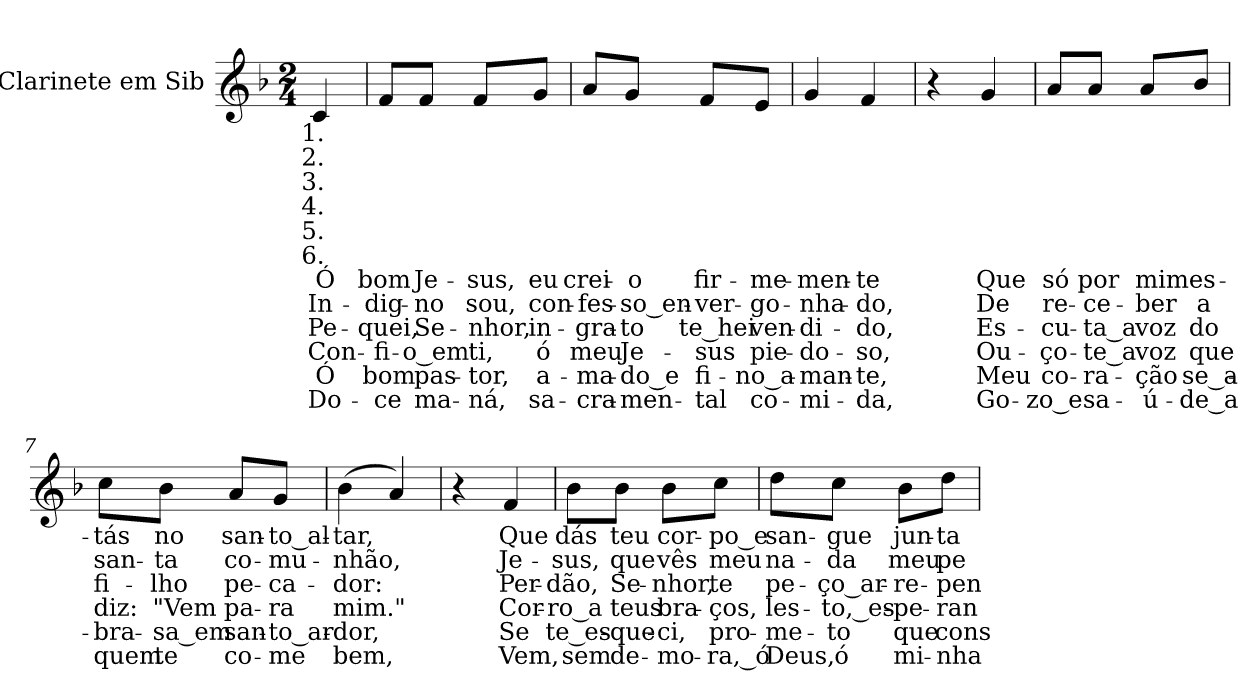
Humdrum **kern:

**kern	**text	**text	**text	**text	**text	**text
*part1	*part1	*part1	*part1	*part1	*part1	*part1
*staff1	*staff1	*staff1	*staff1	*staff1	*staff1	*staff1
*I"Clarinete em Sib	*	*	*	*	*	*
*I'Cl.	*	*	*	*	*	*
!!LO:PB:g=z
*clefG2	*	*	*	*	*	*
*ITrd1c2	*	*	*	*	*	*
*k[b-e-a-]	*	*	*	*	*	*
*E-:	*	*	*	*	*	*
*M2/4	*	*	*	*	*	*
*MM58	*	*	*	*	*	*
=1	=1	=1	=1	=1	=1	=1
!LO:TX:b:cj:t=1.	!	!	!	!	!	!
!LO:TX:b:cj:t=2.	!	!	!	!	!	!
!LO:TX:b:cj:t=3.	!	!	!	!	!	!
!LO:TX:b:cj:t=4.	!	!	!	!	!	!
!LO:TX:b:cj:t=5.	!	!	!	!	!	!
!LO:TX:b:cj:t=6.	!	!	!	!	!	!
!	!LO:LY:b:color=#000000	!LO:LY:b:color=#000000	!LO:LY:b:color=#000000	!LO:LY:b:color=#000000	!LO:LY:b:color=#000000	!LO:LY:b:color=#000000
4B-i/	Ó	In-	Pe-	Con-	Ó	Do-
=2	=2	=2	=2	=2	=2	=2
!	!LO:LY:b:color=#000000	!LO:LY:b:color=#000000	!LO:LY:b:color=#000000	!LO:LY:b:color=#000000	!LO:LY:b:color=#000000	!LO:LY:b:color=#000000
8e-i/L	bom	-dig-	-quei,	-fi-	bom	-ce
!	!LO:LY:b:color=#000000	!LO:LY:b:color=#000000	!LO:LY:b:color=#000000	!LO:LY:b:color=#000000	!LO:LY:b:color=#000000	!LO:LY:b:color=#000000
8e-i/J	Je-	-no	Se-	-o_em	pas-	ma-
!	!LO:LY:b:color=#000000	!LO:LY:b:color=#000000	!LO:LY:b:color=#000000	!LO:LY:b:color=#000000	!LO:LY:b:color=#000000	!LO:LY:b:color=#000000
8e-i/L	-sus,	sou,	-nhor,	ti,	-tor,	-ná,
!	!LO:LY:b:color=#000000	!LO:LY:b:color=#000000	!LO:LY:b:color=#000000	!LO:LY:b:color=#000000	!LO:LY:b:color=#000000	!LO:LY:b:color=#000000
8fi/J	eu	con-	in-	ó	a-	sa-
=3	=3	=3	=3	=3	=3	=3
!	!LO:LY:b:color=#000000	!LO:LY:b:color=#000000	!LO:LY:b:color=#000000	!LO:LY:b:color=#000000	!LO:LY:b:color=#000000	!LO:LY:b:color=#000000
8gi/L	crei-	-fes-	-gra-	meu	-ma-	-cra-
!	!LO:LY:b:color=#000000	!LO:LY:b:color=#000000	!LO:LY:b:color=#000000	!LO:LY:b:color=#000000	!LO:LY:b:color=#000000	!LO:LY:b:color=#000000
8fi/J	-o	-so_en-	-to	Je-	-do_e	-men-
!	!LO:LY:b:color=#000000	!LO:LY:b:color=#000000	!LO:LY:b:color=#000000	!LO:LY:b:color=#000000	!LO:LY:b:color=#000000	!LO:LY:b:color=#000000
8e-i/L	fir-	-ver-	te_hei	-sus	fi-	-tal
!	!LO:LY:b:color=#000000	!LO:LY:b:color=#000000	!LO:LY:b:color=#000000	!LO:LY:b:color=#000000	!LO:LY:b:color=#000000	!LO:LY:b:color=#000000
8di/J	-me-	-go-	ven-	pie-	-no_a-	co-
=4	=4	=4	=4	=4	=4	=4
!	!LO:LY:b:color=#000000	!LO:LY:b:color=#000000	!LO:LY:b:color=#000000	!LO:LY:b:color=#000000	!LO:LY:b:color=#000000	!LO:LY:b:color=#000000
4fi/	-men-	-nha-	-di-	-do-	-man-	-mi-
!	!LO:LY:b:color=#000000	!LO:LY:b:color=#000000	!LO:LY:b:color=#000000	!LO:LY:b:color=#000000	!LO:LY:b:color=#000000	!LO:LY:b:color=#000000
4e-i/	-te	-do,	-do,	-so,	-te,	-da,
=5	=5	=5	=5	=5	=5	=5
4r	.	.	.	.	.	.
!	!LO:LY:b:color=#000000	!LO:LY:b:color=#000000	!LO:LY:b:color=#000000	!LO:LY:b:color=#000000	!LO:LY:b:color=#000000	!LO:LY:b:color=#000000
4fi/	Que	De	Es-	Ou-	Meu	Go-
!!LO:LB:g=z
=6	=6	=6	=6	=6	=6	=6
!	!LO:LY:b:color=#000000	!LO:LY:b:color=#000000	!LO:LY:b:color=#000000	!LO:LY:b:color=#000000	!LO:LY:b:color=#000000	!LO:LY:b:color=#000000
8gi/L	só	re-	-cu-	-ço-	co-	-zo_e
!	!LO:LY:b:color=#000000	!LO:LY:b:color=#000000	!LO:LY:b:color=#000000	!LO:LY:b:color=#000000	!LO:LY:b:color=#000000	!LO:LY:b:color=#000000
8gi/J	por	-ce-	-ta_a	-te_a	-ra-	sa-
!	!LO:LY:b:color=#000000	!LO:LY:b:color=#000000	!LO:LY:b:color=#000000	!LO:LY:b:color=#000000	!LO:LY:b:color=#000000	!LO:LY:b:color=#000000
8gi/L	mim	-ber	voz	voz	-ção	-ú-
!	!LO:LY:b:color=#000000	!LO:LY:b:color=#000000	!LO:LY:b:color=#000000	!LO:LY:b:color=#000000	!LO:LY:b:color=#000000	!LO:LY:b:color=#000000
8a-i/J	es-	a	do	que	se_a-	-de_a
=7	=7	=7	=7	=7	=7	=7
!	!LO:LY:b:color=#000000	!LO:LY:b:color=#000000	!LO:LY:b:color=#000000	!LO:LY:b:color=#000000	!LO:LY:b:color=#000000	!LO:LY:b:color=#000000
8b-i\L	-tás	san-	fi-	diz:	-bra-	quem
!	!LO:LY:b:color=#000000	!LO:LY:b:color=#000000	!LO:LY:b:color=#000000	!LO:LY:b:color=#000000	!LO:LY:b:color=#000000	!LO:LY:b:color=#000000
8a-i\J	no	-ta	-lho	"Vem	-sa_em	te
!	!LO:LY:b:color=#000000	!LO:LY:b:color=#000000	!LO:LY:b:color=#000000	!LO:LY:b:color=#000000	!LO:LY:b:color=#000000	!LO:LY:b:color=#000000
8gi/L	san-	co-	pe-	pa-	san-	co-
!	!LO:LY:b:color=#000000	!LO:LY:b:color=#000000	!LO:LY:b:color=#000000	!LO:LY:b:color=#000000	!LO:LY:b:color=#000000	!LO:LY:b:color=#000000
8fi/J	-to_al-	-mu-	-ca-	-ra	-to_ar-	-me
=8	=8	=8	=8	=8	=8	=8
!	!LO:LY:b:color=#000000	!LO:LY:b:color=#000000	!LO:LY:b:color=#000000	!LO:LY:b:color=#000000	!LO:LY:b:color=#000000	!LO:LY:b:color=#000000
(4a-i\	-tar,	-nhão,	-dor:	mim."	-dor,	bem,
4gi/)	.	.	.	.	.	.
=9	=9	=9	=9	=9	=9	=9
4r	.	.	.	.	.	.
!	!LO:LY:b:color=#000000	!LO:LY:b:color=#000000	!LO:LY:b:color=#000000	!LO:LY:b:color=#000000	!LO:LY:b:color=#000000	!LO:LY:b:color=#000000
4e-i/	Que	Je-	Per-	Cor-	Se	Vem,
=10	=10	=10	=10	=10	=10	=10
!	!LO:LY:b:color=#000000	!LO:LY:b:color=#000000	!LO:LY:b:color=#000000	!LO:LY:b:color=#000000	!LO:LY:b:color=#000000	!LO:LY:b:color=#000000
8a-i\L	dás	-sus,	-dão,	-ro_a	te_es-	sem
!	!LO:LY:b:color=#000000	!LO:LY:b:color=#000000	!LO:LY:b:color=#000000	!LO:LY:b:color=#000000	!LO:LY:b:color=#000000	!LO:LY:b:color=#000000
8a-i\J	teu	que	Se-	teus	-que-	de-
!	!LO:LY:b:color=#000000	!LO:LY:b:color=#000000	!LO:LY:b:color=#000000	!LO:LY:b:color=#000000	!LO:LY:b:color=#000000	!LO:LY:b:color=#000000
8a-i\L	cor-	vês	-nhor,	bra-	-ci,	-mo-
!	!LO:LY:b:color=#000000	!LO:LY:b:color=#000000	!LO:LY:b:color=#000000	!LO:LY:b:color=#000000	!LO:LY:b:color=#000000	!LO:LY:b:color=#000000
8b-i\J	-po_e	meu	te	-ços,	pro-	-ra,_ó
!!LO:LB:g=z
=11	=11	=11	=11	=11	=11	=11
!	!LO:LY:b:color=#000000	!LO:LY:b:color=#000000	!LO:LY:b:color=#000000	!LO:LY:b:color=#000000	!LO:LY:b:color=#000000	!LO:LY:b:color=#000000
8cci\L	san-	na-	pe-	les-	-me-	Deus,
!	!LO:LY:b:color=#000000	!LO:LY:b:color=#000000	!LO:LY:b:color=#000000	!LO:LY:b:color=#000000	!LO:LY:b:color=#000000	!LO:LY:b:color=#000000
8b-i\J	-gue	-da	-ço_ar-	-to,_es-	-to	ó
!	!LO:LY:b:color=#000000	!LO:LY:b:color=#000000	!LO:LY:b:color=#000000	!LO:LY:b:color=#000000	!LO:LY:b:color=#000000	!LO:LY:b:color=#000000
8a-i\L	jun-	meu	-re-	-pe-	que	mi-
!	!LO:LY:b:color=#000000	!LO:LY:b:color=#000000	!LO:LY:b:color=#000000	!LO:LY:b:color=#000000	!LO:LY:b:color=#000000	!LO:LY:b:color=#000000
8cci\J	-ta-	pe-	-pen-	-ran-	cons-	-nha
=	=	=	=	=	=	=
*-	*-	*-	*-	*-	*-	*-
